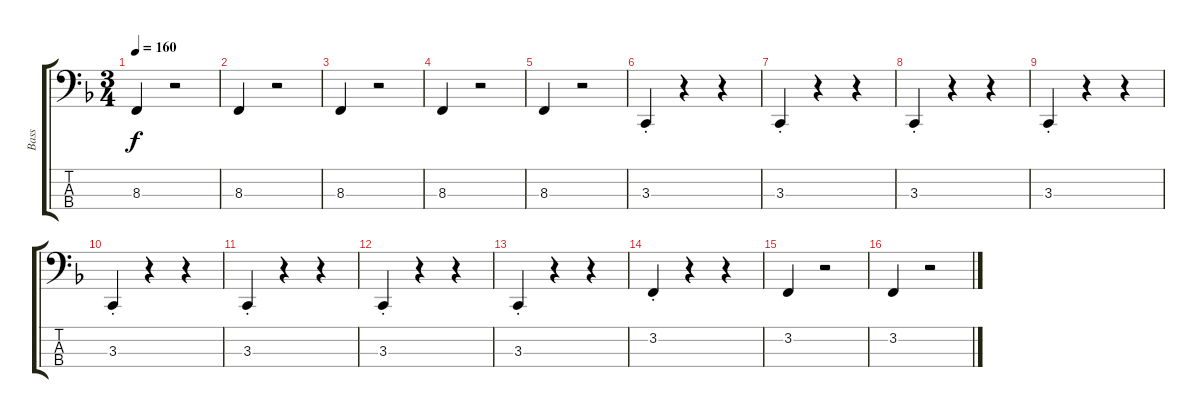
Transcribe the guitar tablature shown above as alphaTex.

\track ("Bass" "Bass") {instrument stringensemble1}
\staff {score tabs}
\tuning (G2 D2 A1 Gb0) {hide}
\ts (3 4)
\tempo 160
\clef f4
\ks f
8.3.4{dy f} r.2 |
8.3.4 r.2 |
8.3.4 r.2 |
8.3.4 r.2 |
8.3.4 r.2 |
3.3{st}.4 r.4 r.4 |
3.3{st}.4 r.4 r.4 |
3.3{st}.4 r.4 r.4 |
3.3{st}.4 r.4 r.4 |
3.3{st}.4 r.4 r.4 |
3.3{st}.4 r.4 r.4 |
3.3{st}.4 r.4 r.4 |
3.3{st}.4 r.4 r.4 |
3.2{st}.4 r.4 r.4 |
3.2.4 r.2 |
3.2.4 r.2
